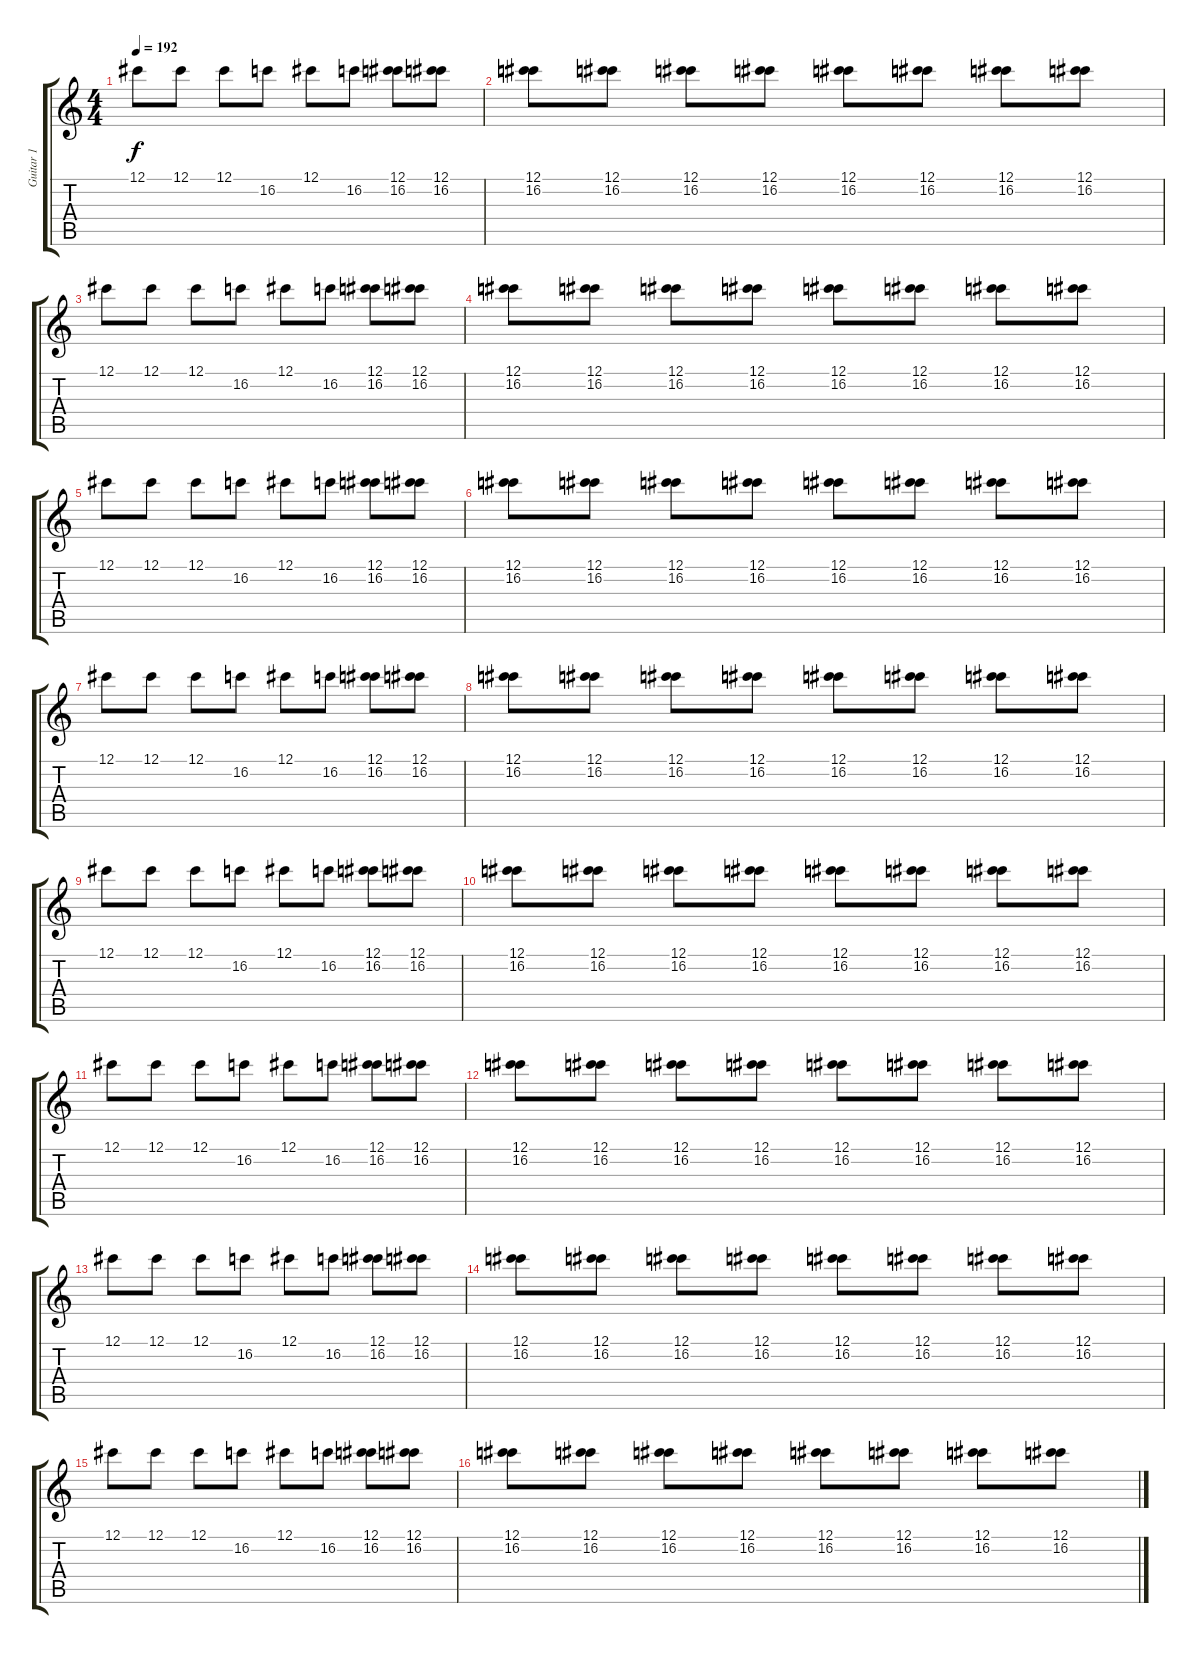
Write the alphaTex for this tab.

\track ("Guitar 1" "Guitar 1") {instrument overdrivenguitar}
\staff {score tabs}
\tuning (Db4 Ab3 E3 B2 Gb2 B1) {hide}
\ts (4 4)
\tempo 192
\clef g2
\ks c
12.1.8{dy f instrument overdrivenguitar} 12.1.8 12.1.8 16.2.8 12.1.8 16.2.8 (12.1 16.2).8 (12.1 16.2).8 |
(12.1 16.2).8 (12.1 16.2).8 (12.1 16.2).8 (12.1 16.2).8 (12.1 16.2).8 (12.1 16.2).8 (12.1 16.2).8 (12.1 16.2).8 |
12.1.8 12.1.8 12.1.8 16.2.8 12.1.8 16.2.8 (12.1 16.2).8 (12.1 16.2).8 |
(12.1 16.2).8 (12.1 16.2).8 (12.1 16.2).8 (12.1 16.2).8 (12.1 16.2).8 (12.1 16.2).8 (12.1 16.2).8 (12.1 16.2).8 |
12.1.8 12.1.8 12.1.8 16.2.8 12.1.8 16.2.8 (12.1 16.2).8 (12.1 16.2).8 |
(12.1 16.2).8 (12.1 16.2).8 (12.1 16.2).8 (12.1 16.2).8 (12.1 16.2).8 (12.1 16.2).8 (12.1 16.2).8 (12.1 16.2).8 |
12.1.8 12.1.8 12.1.8 16.2.8 12.1.8 16.2.8 (12.1 16.2).8 (12.1 16.2).8 |
(12.1 16.2).8 (12.1 16.2).8 (12.1 16.2).8 (12.1 16.2).8 (12.1 16.2).8 (12.1 16.2).8 (12.1 16.2).8 (12.1 16.2).8 |
12.1.8 12.1.8 12.1.8 16.2.8 12.1.8 16.2.8 (12.1 16.2).8 (12.1 16.2).8 |
(12.1 16.2).8 (12.1 16.2).8 (12.1 16.2).8 (12.1 16.2).8 (12.1 16.2).8 (12.1 16.2).8 (12.1 16.2).8 (12.1 16.2).8 |
12.1.8 12.1.8 12.1.8 16.2.8 12.1.8 16.2.8 (12.1 16.2).8 (12.1 16.2).8 |
(12.1 16.2).8 (12.1 16.2).8 (12.1 16.2).8 (12.1 16.2).8 (12.1 16.2).8 (12.1 16.2).8 (12.1 16.2).8 (12.1 16.2).8 |
12.1.8 12.1.8 12.1.8 16.2.8 12.1.8 16.2.8 (12.1 16.2).8 (12.1 16.2).8 |
(12.1 16.2).8 (12.1 16.2).8 (12.1 16.2).8 (12.1 16.2).8 (12.1 16.2).8 (12.1 16.2).8 (12.1 16.2).8 (12.1 16.2).8 |
12.1.8 12.1.8 12.1.8 16.2.8 12.1.8 16.2.8 (12.1 16.2).8 (12.1 16.2).8 |
(12.1 16.2).8 (12.1 16.2).8 (12.1 16.2).8 (12.1 16.2).8 (12.1 16.2).8 (12.1 16.2).8 (12.1 16.2).8 (12.1 16.2).8
